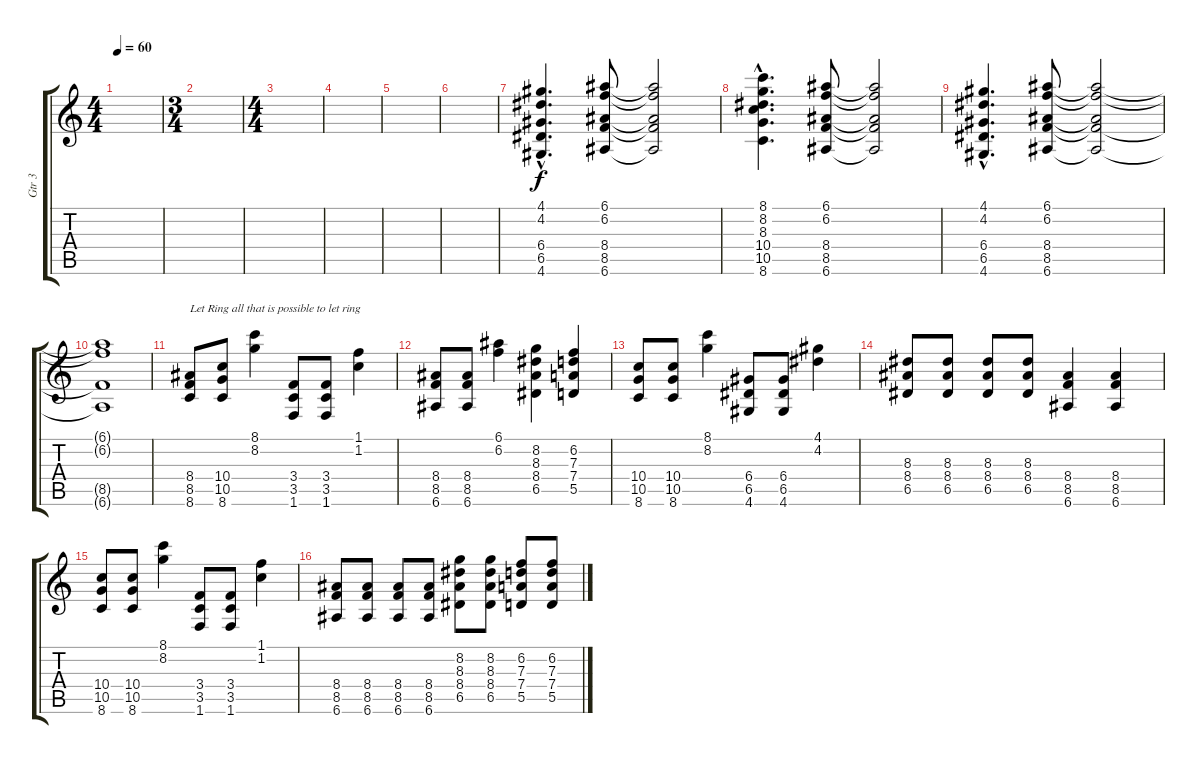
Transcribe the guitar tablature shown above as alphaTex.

\track ("Gtr 3" "Gtr 3") {instrument distortionguitar}
\staff {score tabs}
\tuning (E4 B3 G3 D3 A2 E2) {hide}
\ts (4 4)
\tempo 60
\clef g2
\ks c
|
\ts (3 4)
|
\ts (4 4)
|
|
|
|
(4.1{hac} 4.2{hac} 6.4{hac} 6.5{hac} 4.6{hac}).4{d} (6.1 6.2 8.4 8.5 6.6).8 (6.1{t} 6.2{t} 8.4{t} 8.5{t} 6.6{t}).2 |
(8.1{hac} 8.2{hac} 8.3{hac} 10.4{hac} 10.5{hac} 8.6{hac}).4{d} (6.1 6.2 8.4 8.5 6.6).8 (6.1{t} 6.2{t} 8.4{t} 8.5{t} 6.6{t}).2 |
(4.1{hac} 4.2{hac} 6.4{hac} 6.5{hac} 4.6{hac}).4{d} (6.1 6.2 8.4 8.5 6.6).8 (6.1{t} 6.2{t} 8.4{t} 8.5{t} 6.6{t}).2 |
(6.1{t} 6.2{t} 8.5{t} 6.6{t}).1 |
(8.4 8.5 8.6).8{txt "Let Ring all that is possible to let ring "} (10.4 10.5 8.6).8 (8.1 8.2).4 (3.4 3.5 1.6).8 (3.4 3.5 1.6).8 (1.1 1.2).4 |
(8.4 8.5 6.6).8 (8.4 8.5 6.6).8 (6.1 6.2).4 (8.2 8.3 8.4 6.5).4 (6.2 7.3 7.4 5.5).4 |
(10.4 10.5 8.6).8 (10.4 10.5 8.6).8 (8.1 8.2).4 (6.4 6.5 4.6).8 (6.4 6.5 4.6).8 (4.1 4.2).4 |
(8.3 8.4 6.5).8 (8.3 8.4 6.5).8 (8.3 8.4 6.5).8 (8.3 8.4 6.5).8 (8.4 8.5 6.6).4 (8.4 8.5 6.6).4 |
(10.4 10.5 8.6).8 (10.4 10.5 8.6).8 (8.1 8.2).4 (3.4 3.5 1.6).8 (3.4 3.5 1.6).8 (1.1 1.2).4 |
(8.4 8.5 6.6).8 (8.4 8.5 6.6).8 (8.4 8.5 6.6).8 (8.4 8.5 6.6).8 (8.2 8.3 8.4 6.5).8 (8.2 8.3 8.4 6.5).8 (6.2 7.3 7.4 5.5).8 (6.2 7.3 7.4 5.5).8
